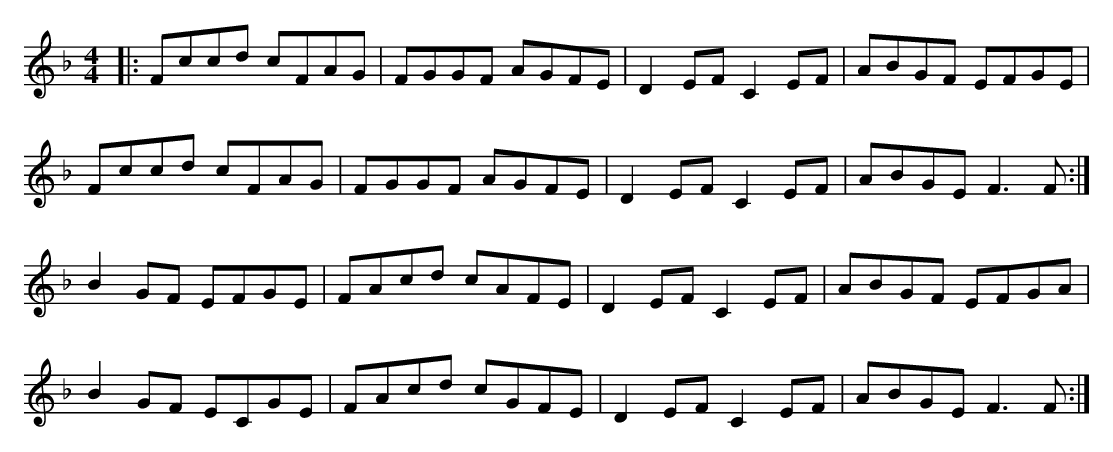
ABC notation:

X:1
M:4/4
K:F
|:Fccd cFAG|FGGF AGFE|D2EF C2EF|ABGF EFGE|
Fccd cFAG|FGGF AGFE|D2EF C2EF|ABGE F3F:|
B2GF EFGE|FAcd cAFE|D2EF C2EF|ABGF EFGA|
B2GF ECGE|FAcd cGFE|D2EF C2EF|ABGE F3F:|
